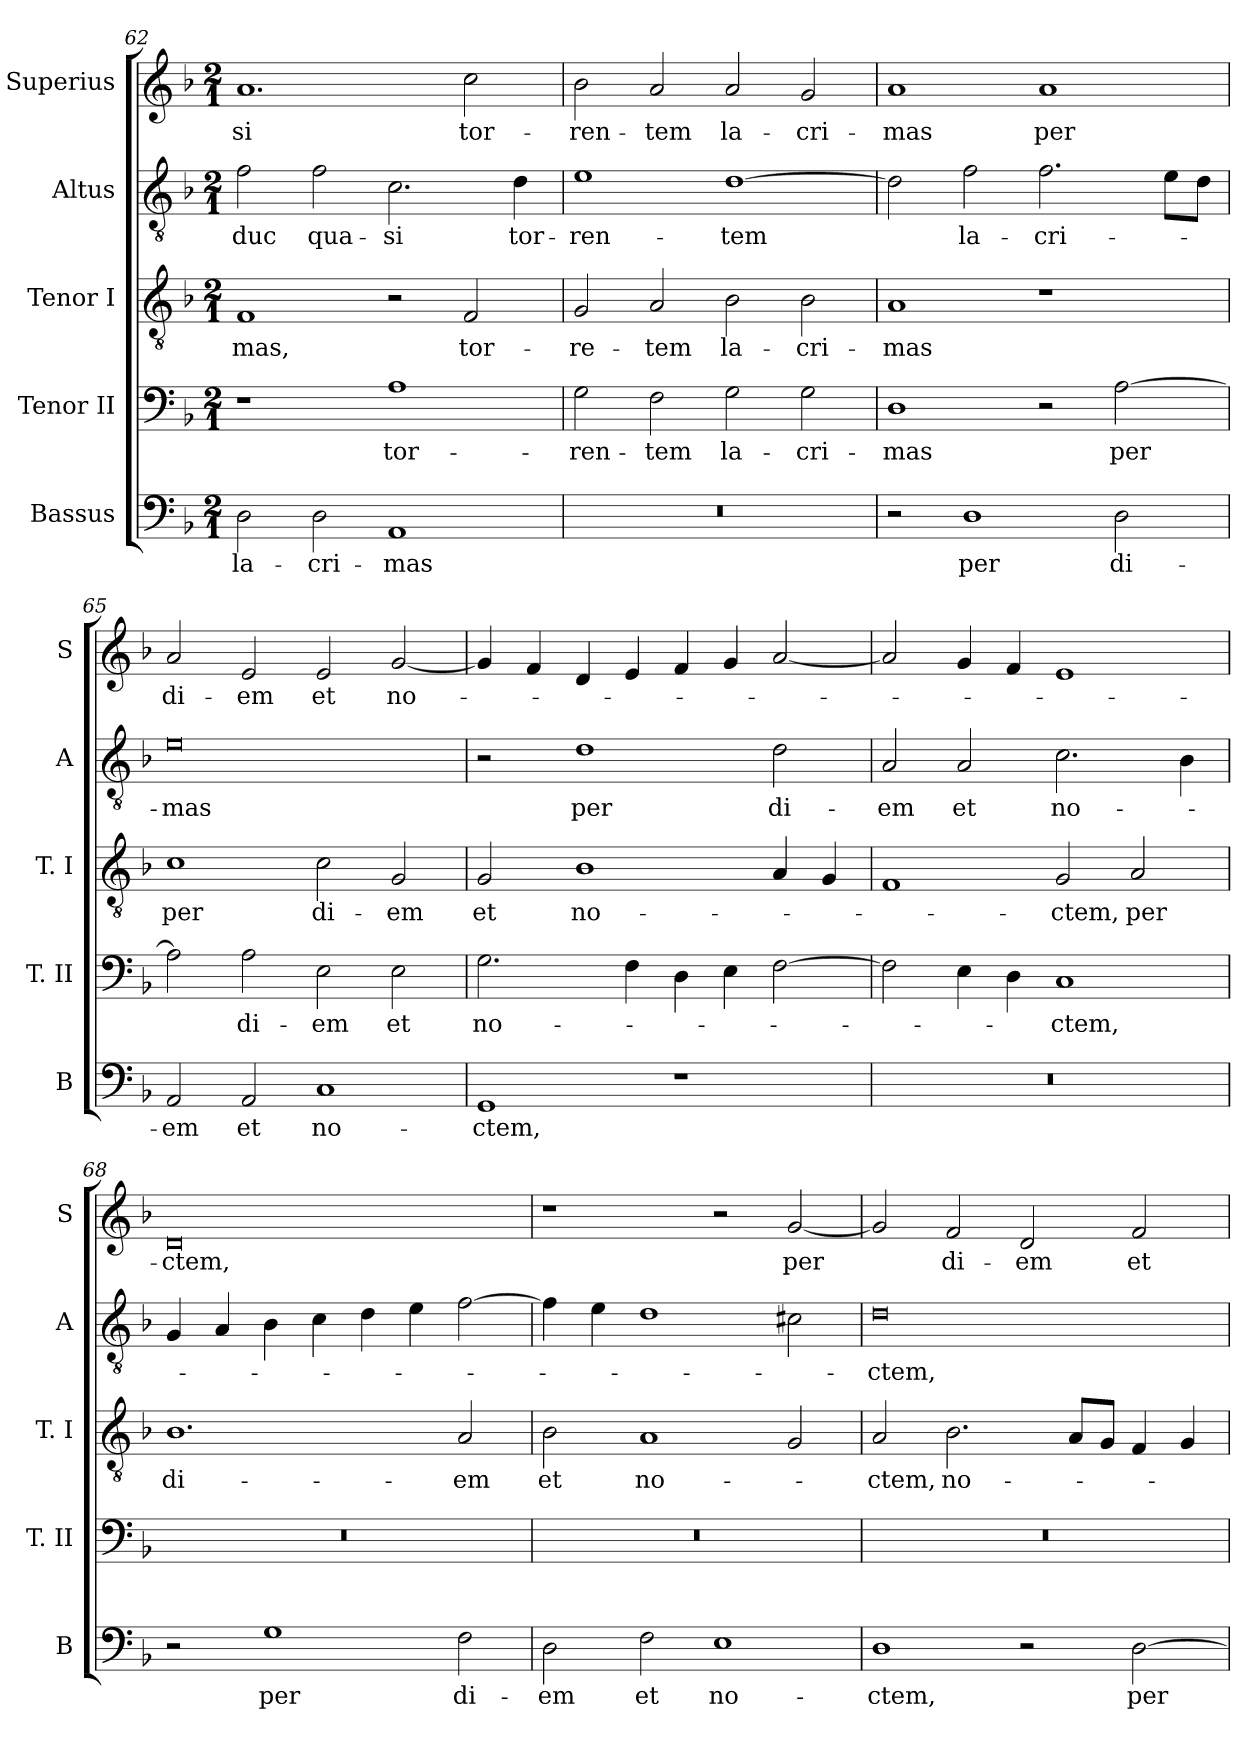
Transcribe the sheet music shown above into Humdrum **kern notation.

**kern	**text	**kern	**text	**kern	**text	**kern	**text	**kern	**text
*part5	*part5	*part4	*part4	*part3	*part3	*part2	*part2	*part1	*part1
*staff5	*staff5	*staff4	*staff4	*staff3	*staff3	*staff2	*staff2	*staff1	*staff1
*I"Bassus	*	*I"Tenor II	*	*I"Tenor I	*	*I"Altus	*	*I"Superius	*
*I'B	*	*I'T. II	*	*I'T. I	*	*I'A	*	*I'S	*
*clefF4	*	*clefF4	*	*clefGv2	*	*clefGv2	*	*clefG2	*
*k[b-]	*	*k[b-]	*	*k[b-]	*	*k[b-]	*	*k[b-]	*
*F:	*	*F:	*	*F:	*	*F:	*	*F:	*
*M2/1	*	*M2/1	*	*M2/1	*	*M2/1	*	*M2/1	*
=62	=62	=62	=62	=62	=62	=62	=62	=62	=62
2D	la-	1r	.	1F	-mas,	2f	-duc	1.a	-si
2D	-cri-	.	.	.	.	2f	qua-	.	.
1AA	-mas	1A	tor-	2r	.	2.c	-si	.	.
.	.	.	.	2F	tor-	.	.	2cc	tor-
.	.	.	.	.	.	4d	tor-	.	.
=63	=63	=63	=63	=63	=63	=63	=63	=63	=63
0r	.	2G	-ren-	2G	-re-	1e	-ren-	2b-	-ren-
.	.	2F	-tem	2A	-tem	.	.	2a	-tem
.	.	2G	la-	2B-	la-	[1d	-tem	2a	la-
.	.	2G	-cri-	2B-	-cri-	.	.	2g	-cri-
=64	=64	=64	=64	=64	=64	=64	=64	=64	=64
2r	.	1D	-mas	1A	-mas	2d]	.	1a	-mas
1D	per	.	.	.	.	2f	la-	.	.
.	.	2r	.	1r	.	2.f	-cri-	1a	per
2D	di-	[2A	per	.	.	.	.	.	.
.	.	.	.	.	.	8eL	.	.	.
.	.	.	.	.	.	8dJ	.	.	.
=65	=65	=65	=65	=65	=65	=65	=65	=65	=65
2AA	-em	2A]	.	1c	per	0e	-mas	2a	di-
2AA	et	2A	di-	.	.	.	.	2e	-em
1C	no-	2E	-em	2c	di-	.	.	2e	et
.	.	2E	et	2G	-em	.	.	[2g	no-
=66	=66	=66	=66	=66	=66	=66	=66	=66	=66
1GG	-ctem,	2.G	no-	2G	et	2r	.	4g]	.
.	.	.	.	.	.	.	.	4f	.
.	.	.	.	1B-	no-	1d	per	4d	.
.	.	4F	.	.	.	.	.	4e	.
1r	.	4D	.	.	.	.	.	4f	.
.	.	4E	.	.	.	.	.	4g	.
.	.	[2F	.	4A	.	2d	di-	[2a	.
.	.	.	.	4G	.	.	.	.	.
=67	=67	=67	=67	=67	=67	=67	=67	=67	=67
0r	.	2F]	.	1F	.	2A	-em	2a]	.
.	.	4E	.	.	.	2A	et	4g	.
.	.	4D	.	.	.	.	.	4f	.
.	.	1C	-ctem,	2G	-ctem,	2.c	no-	1e	.
.	.	.	.	2A	per	.	.	.	.
.	.	.	.	.	.	4B-	.	.	.
=68	=68	=68	=68	=68	=68	=68	=68	=68	=68
2r	.	0r	.	1.B-	di-	4G	.	0d	-ctem,
.	.	.	.	.	.	4A	.	.	.
1G	per	.	.	.	.	4B-	.	.	.
.	.	.	.	.	.	4c	.	.	.
.	.	.	.	.	.	4d	.	.	.
.	.	.	.	.	.	4e	.	.	.
2F	di-	.	.	2A	-em	[2f	.	.	.
=69	=69	=69	=69	=69	=69	=69	=69	=69	=69
2D	-em	0r	.	2B-	et	4f]	.	1r	.
.	.	.	.	.	.	4e	.	.	.
2F	et	.	.	1A	no-	1d	.	.	.
1E	no-	.	.	.	.	.	.	2r	.
.	.	.	.	2G	.	2c#X	.	[2g	per
=70	=70	=70	=70	=70	=70	=70	=70	=70	=70
1D	-ctem,	0r	.	2A	-ctem,	0d	-ctem,	2g]	.
.	.	.	.	2.B-	no-	.	.	2f	di-
2r	.	.	.	.	.	.	.	2d	-em
.	.	.	.	8AL	.	.	.	.	.
.	.	.	.	8GJ	.	.	.	.	.
[2D	per	.	.	4F	.	.	.	2f	et
.	.	.	.	4G	.	.	.	.	.
=	=	=	=	=	=	=	=	=	=
*-	*-	*-	*-	*-	*-	*-	*-	*-	*-
